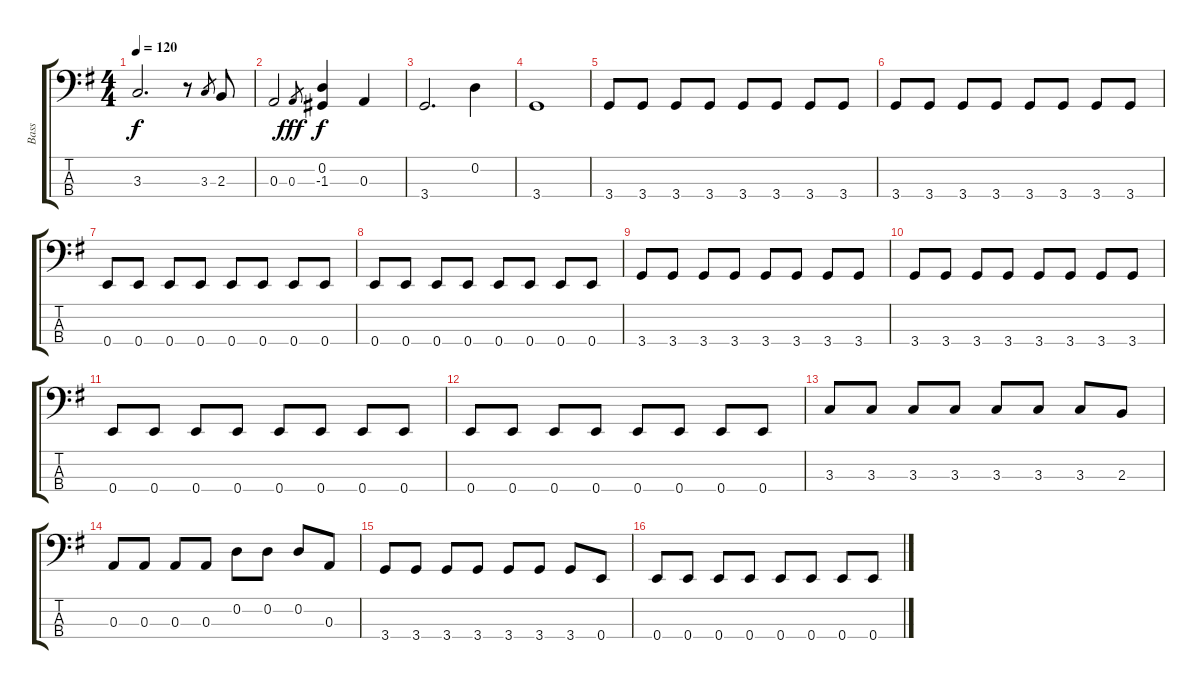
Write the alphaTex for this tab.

\track ("Bass" "Bass") {instrument electricbassfinger}
\staff {score tabs}
\tuning (G2 D2 A1 E1) {hide}
\ts (4 4)
\tempo 120
\clef f4
\ks g
3.3.2{d dy f} r.8 3.3.8{gr} 2.3.8 |
0.3.2 0.3.8{gr dy fff} (0.2 -1.3).4{dy f} 0.3.4 |
3.4.2{d} 0.2.4 |
3.4.1 |
3.4.8 3.4.8 3.4.8 3.4.8 3.4.8 3.4.8 3.4.8 3.4.8 |
3.4.8 3.4.8 3.4.8 3.4.8 3.4.8 3.4.8 3.4.8 3.4.8 |
0.4.8 0.4.8 0.4.8 0.4.8 0.4.8 0.4.8 0.4.8 0.4.8 |
0.4.8 0.4.8 0.4.8 0.4.8 0.4.8 0.4.8 0.4.8 0.4.8 |
3.4.8 3.4.8 3.4.8 3.4.8 3.4.8 3.4.8 3.4.8 3.4.8 |
3.4.8 3.4.8 3.4.8 3.4.8 3.4.8 3.4.8 3.4.8 3.4.8 |
0.4.8 0.4.8 0.4.8 0.4.8 0.4.8 0.4.8 0.4.8 0.4.8 |
0.4.8 0.4.8 0.4.8 0.4.8 0.4.8 0.4.8 0.4.8 0.4.8 |
3.3.8 3.3.8 3.3.8 3.3.8 3.3.8 3.3.8 3.3.8 2.3.8 |
0.3.8 0.3.8 0.3.8 0.3.8 0.2.8 0.2.8 0.2.8 0.3.8 |
3.4.8 3.4.8 3.4.8 3.4.8 3.4.8 3.4.8 3.4.8 0.4.8 |
0.4.8 0.4.8 0.4.8 0.4.8 0.4.8 0.4.8 0.4.8 0.4.8
